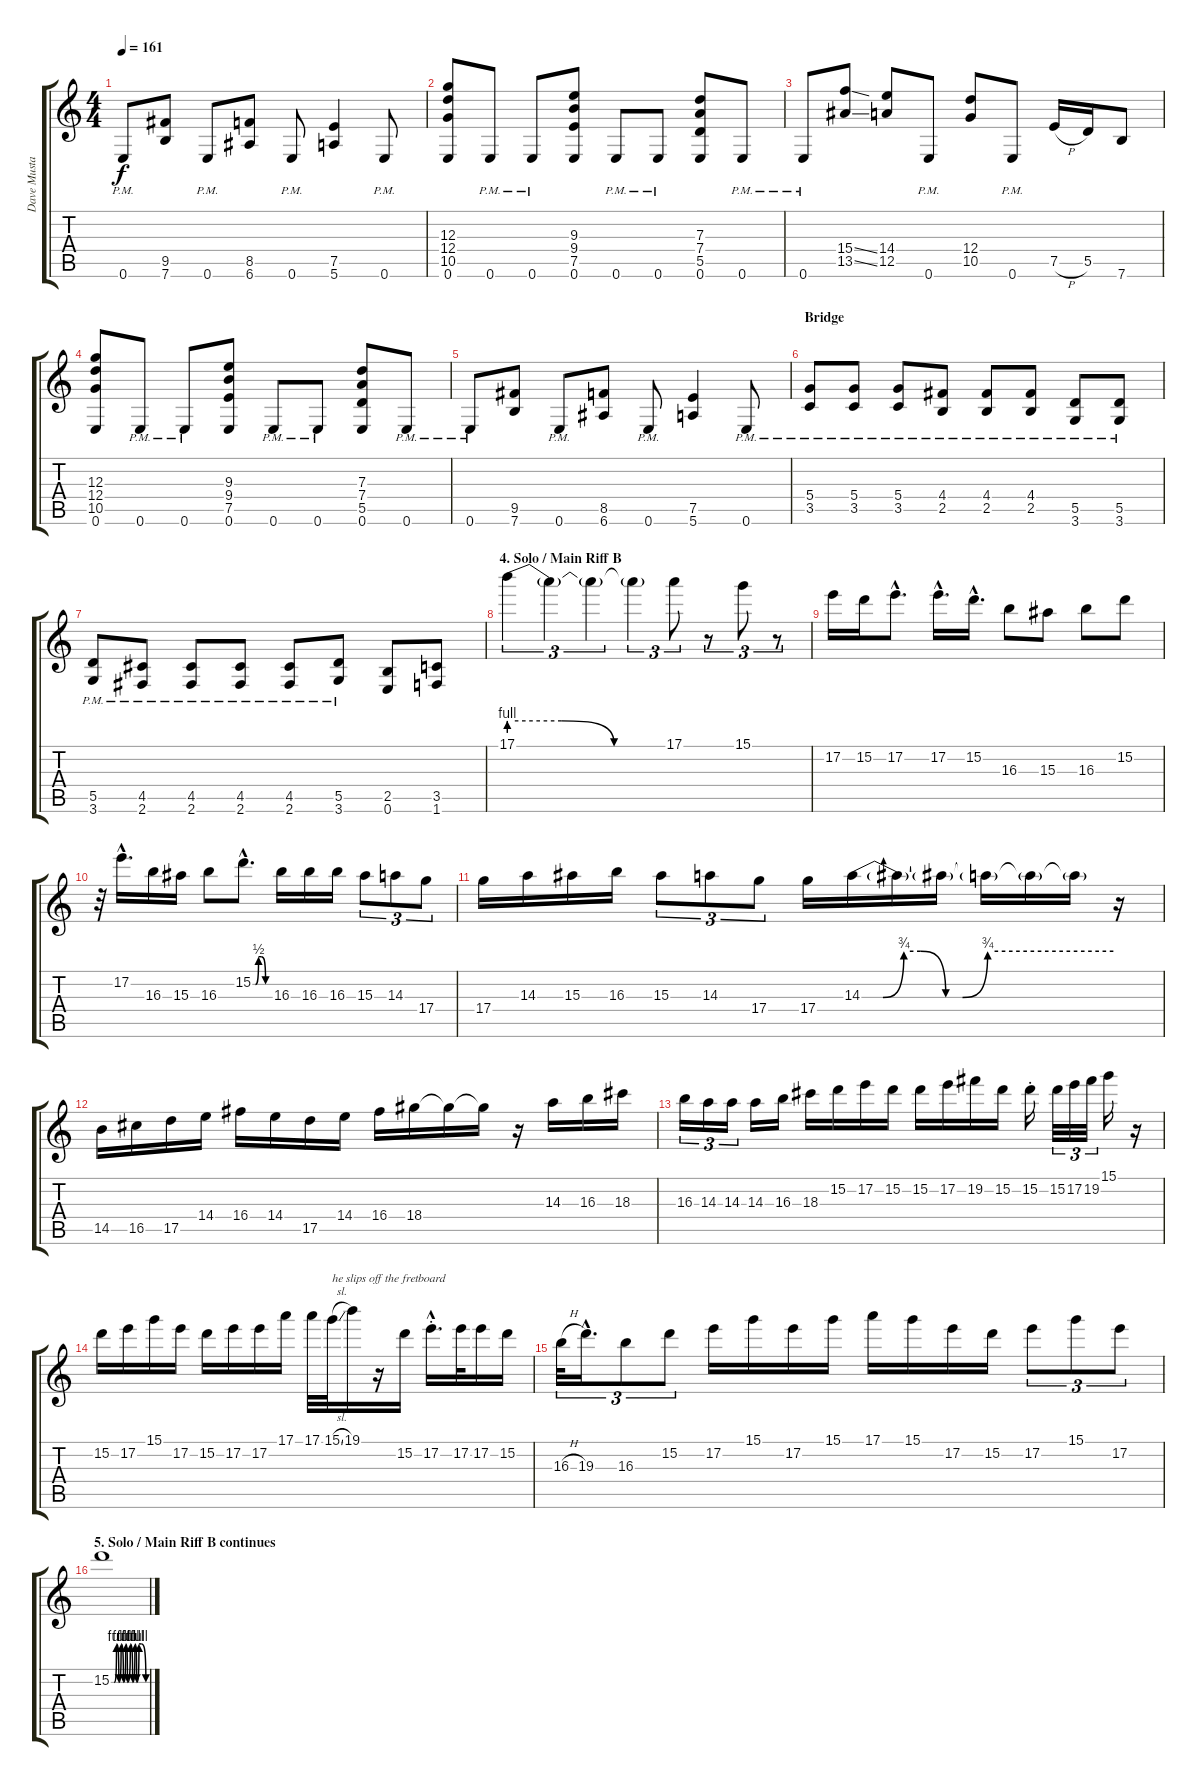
\track ("Dave Mustaine" "Dave Musta") {instrument distortionguitar}
\staff {score tabs}
\tuning (E4 B3 G3 D3 A2 E2) {hide}
\ts (4 4)
\tempo 161
\clef g2
\ks c
0.6{pm}.8{dy f} (9.5 7.6).8 0.6{pm}.8 (8.5 6.6).8 0.6{pm}.8 (7.5 5.6).4 0.6{pm}.8 |
(12.3 12.4 10.5 0.6).8 0.6{pm}.8 0.6{pm}.8 (9.3 9.4 7.5 0.6).8 0.6{pm}.8 0.6{pm}.8 (7.3 7.4 5.5 0.6).8 0.6{pm}.8 |
0.6{pm}.8 (15.4{ss} 13.5{ss}).8 (14.4 12.5).8 0.6{pm}.8 (12.4 10.5).8 0.6{pm}.8 7.5{h}.16 5.5.16 7.6.8 |
(12.3 12.4 10.5 0.6).8 0.6{pm}.8 0.6{pm}.8 (9.3 9.4 7.5 0.6).8 0.6{pm}.8 0.6{pm}.8 (7.3 7.4 5.5 0.6).8 0.6{pm}.8 |
0.6{pm}.8 (9.5 7.6).8 0.6{pm}.8 (8.5 6.6).8 0.6{pm}.8 (7.5 5.6).4 0.6{pm}.8 |
\section ("" "Bridge")
(5.4{pm} 3.5{pm}).8 (5.4{pm} 3.5{pm}).8 (5.4{pm} 3.5{pm}).8 (4.4{pm} 2.5{pm}).8 (4.4{pm} 2.5{pm}).8 (4.4{pm} 2.5{pm}).8 (5.5{pm} 3.6{pm}).8 (5.5{pm} 3.6{pm}).8 |
(5.5{pm} 3.6{pm}).8 (4.5{pm} 2.6{pm}).8 (4.5{pm} 2.6{pm}).8 (4.5{pm} 2.6{pm}).8 (4.5{pm} 2.6{pm}).8 (5.5{pm} 3.6{pm}).8 (2.5 0.6).8 (3.5 1.6).8 |
\section ("" "4. Solo / Main Riff B")
17.1{be (custom 0 4 20 4 40 0 60 0)}.4{tu (3 2)} 17.1{t}.4{tu (3 2)} 17.1{t}.4{tu (3 2)} 17.1{t}.4{tu (3 2)} 17.1.8{tu (3 2)} r.8{tu (3 2)} 15.1.8{tu (3 2)} r.8{tu (3 2)} |
17.2.16 15.2.16 17.2{hac}.8{d} 17.2{hac}.16{d} 15.2{hac}.16{d} 16.3.8 15.3.8 16.3.8 15.2.8 |
r.32 17.2{hac}.16{d} 16.3.16 15.3.16 16.3.8 15.2{be (custom 0 0 9 0 20 2 30 2 45 0 60 0) hac}.8{d} 16.3.16 16.3.16 16.3.16 15.3.8{tu (3 2)} 14.3.8{tu (3 2)} 17.4.8{tu (3 2)} |
17.4.16 14.3.16 15.3.16 16.3.16 15.3.8{tu (3 2)} 14.3.8{tu (3 2)} 17.4.8{tu (3 2)} 17.4.16 14.3{be (custom 0 0 5 0 10 3 14 3 20 0 24 0 30 3 60 3)}.16 14.3{t}.16 14.3{t}.16 14.3{t}.16 14.3{t}.16 14.3{t}.16 r.16 |
14.5.16 16.5.16 17.5.16 14.4.16 16.4.16 14.4.16 17.5.16 14.4.16 16.4.16 18.4.16 18.4{t}.16 18.4{t}.16 r.16 14.3.16 16.3.16 18.3.16 |
16.3.16{tu (3 2)} 14.3.16{tu (3 2)} 14.3.16{tu (3 2)} 14.3.16 16.3.16 18.3.16 15.2.16 17.2.16 15.2.16 15.2.16 17.2.16 19.2.16 15.2.16 15.2{st}.16 15.2.32{tu (3 2)} 17.2.32{tu (3 2)} 19.2.32{tu (3 2)} 15.1.16 r.16 |
15.2.16 17.2.16 15.1.16 17.2.16 15.2.16 17.2.16 17.2.16 17.1.16 17.1.32 15.1{sl}.32{txt "he slips off the fretboard "} 19.1.16 r.16 15.2.16 17.2{hac st}.16{d} 17.2.32 17.2.16 15.2.16 |
16.3{h}.32{tu (3 2)} 19.3{hac}.16{d tu (3 2)} 16.3.8{tu (3 2)} 15.2.8{tu (3 2)} 17.2.16 15.1.16 17.2.16 15.1.16 17.1.16 15.1.16 17.2.16 15.2.16 17.2.8{tu (3 2)} 15.1.8{tu (3 2)} 17.2.8{tu (3 2)} |
\section ("" "5. Solo / Main Riff B continues")
15.2{be (custom 0 0 5 0 9 4 13 0 17 4 21 0 25 4 28 0 33 4 37 0 41 4 44 0 48 4 52 4 60 0)}.1
